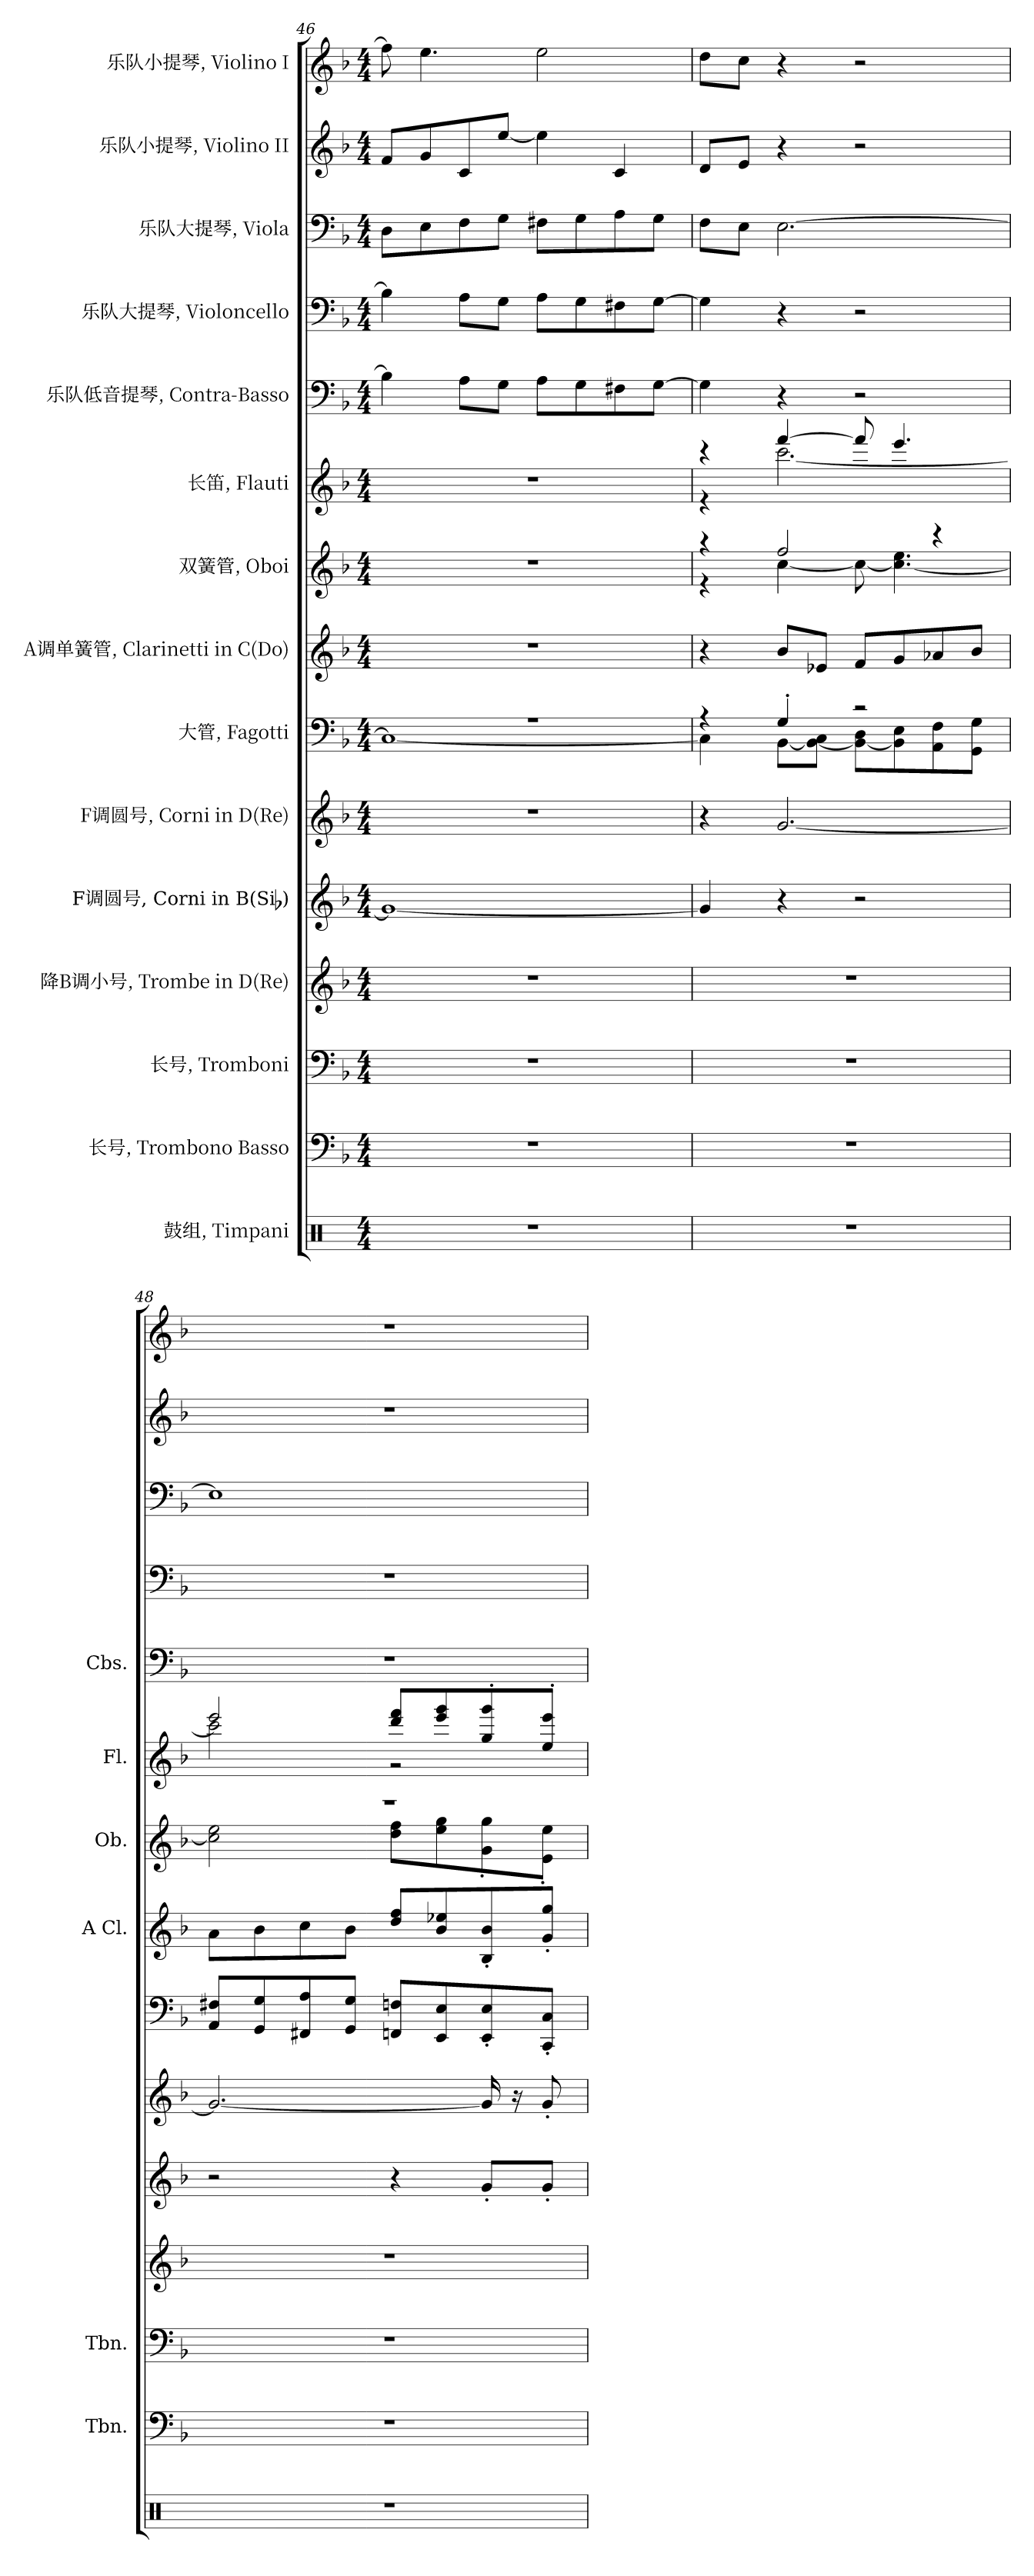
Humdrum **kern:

**kern	**kern	**kern	**kern	**kern	**kern	**kern	**kern	**kern	**kern	**kern	**kern	**kern	**kern	**kern
*part15	*part14	*part13	*part12	*part11	*part10	*part9	*part8	*part7	*part6	*part5	*part4	*part3	*part2	*part1
*staff15	*staff14	*staff13	*staff12	*staff11	*staff10	*staff9	*staff8	*staff7	*staff6	*staff5	*staff4	*staff3	*staff2	*staff1
*I"鼓组, Timpani	*I"长号, Trombono Basso	*I"长号, Tromboni	*I"降B调小号, Trombe in D(Re)	*I"F调圆号, Corni in B(Si-flat)	*I"F调圆号, Corni in D(Re)	*I"大管, Fagotti	*I"A调单簧管, Clarinetti in C(Do)	*I"双簧管, Oboi	*I"长笛, Flauti	*I"乐队低音提琴, Contra-Basso	*I"乐队大提琴, Violoncello	*I"乐队大提琴, Viola	*I"乐队小提琴, Violino II	*I"乐队小提琴, Violino I
*	*I'Tbn.	*I'Tbn.	*	*	*	*	*I'A Cl.	*I'Ob.	*I'Fl.	*I'Cbs.	*	*	*	*
*clefX	*clefF4	*clefF4	*clefG2	*clefG2	*clefG2	*clefF4	*clefG2	*clefG2	*clefG2	*clefF4	*clefF4	*clefF4	*clefG2	*clefG2
*	*	*	*ITrd1c2	*ITrd4c7	*ITrd4c7	*	*ITrd2c3	*	*	*ITrd7c12	*	*	*	*
*k[]	*k[b-]	*k[b-]	*k[b-e-a-]	*k[b-e-]	*k[b-e-]	*k[b-]	*k[f#c#]	*k[b-]	*k[b-]	*k[b-]	*k[b-]	*k[b-]	*k[b-]	*k[b-]
*M4/4	*M4/4	*M4/4	*M4/4	*M4/4	*M4/4	*M4/4	*M4/4	*M4/4	*M4/4	*M4/4	*M4/4	*M4/4	*M4/4	*M4/4
=46	=46	=46	=46	=46	=46	=46	=46	=46	=46	=46	=46	=46	=46	=46
*	*	*	*	*	*	*^	*	*	*	*	*	*	*	*
1r	1r	1r	1r	1c_	1r	1r	1C_	1r	1r	1r	4BB-\]	4B-\]	8D\L	8f/L	8ff\]
.	.	.	.	.	.	.	.	.	.	.	.	.	8E\	8g/	4.ee\
.	.	.	.	.	.	.	.	.	.	.	8AA\L	8A\L	8F\	8c/	.
.	.	.	.	.	.	.	.	.	.	.	8GG\J	8G\J	8G\J	[8ee/J	.
*	*	*	*	*	*	*	*	*	*	*	*	*	*	*	*MM171
.	.	.	.	.	.	.	.	.	.	.	8AA\L	8A\L	8F#X\L	4ee\]	2ee\
.	.	.	.	.	.	.	.	.	.	.	8GG\	8G\	8G\	.	.
.	.	.	.	.	.	.	.	.	.	.	8FF#X\	8F#X\	8A\	4c/	.
.	.	.	.	.	.	.	.	.	.	.	[8GG\J	[8G\J	8G\J	.	.
=47	=47	=47	=47	=47	=47	=47	=47	=47	=47	=47	=47	=47	=47	=47	=47
*	*	*	*	*	*	*	*	*	*^	*^	*	*	*	*	*
1r	1r	1r	1r	4c/]	4r	4r	4C\]	4r	4r	4r	4r	4r	4GG\]	4G\]	8F\L	8d/L	8dd\L
.	.	.	.	.	.	.	.	.	.	.	.	.	.	.	8E\J	8e/J	8cc\J
.	.	.	.	4r	[2.c/	4G'/	[8BB-\L	8g/L	2ff/	[4cc\	[4fff/	[2.ccc\	4r	4r	[2.E\	4r	4r
.	.	.	.	.	.	.	8BB-\_ 8C\J	8cn/J	.	.	.	.	.	.	.	.	.
.	.	.	.	2r	.	2r	8BB-\_ 8D\L	8d/L	.	8cc\_	8fff/]	.	2r	2r	.	2r	2r
.	.	.	.	.	.	.	8BB-\] 8E\	8e/	.	4.cc\_ 4.ee\	4.eee/	.	.	.	.	.	.
.	.	.	.	.	.	.	8AA\ 8F\	8fn/	4r	.	.	.	.	.	.	.	.
.	.	.	.	.	.	.	8GG\ 8G\J	8g/J	.	.	.	.	.	.	.	.	.
*	*	*	*	*	*	*v	*v	*	*	*	*	*	*	*	*	*	*
!!LO:PB:g=z
=48	=48	=48	=48	=48	=48	=48	=48	=48	=48	=48	=48	=48	=48	=48	=48	=48
*	*	*	*	*	*	*	*	*	*	*	*	*	*	*	*	*MM168
1r	1r	1r	1r	2r	2.c/_	8AA/ 8F#X/L	8f#\L	1r	2cc\] 2ee\	2eee/	2ccc\]	1r	1r	1E]	1r	1r
.	.	.	.	.	.	8GG/ 8G/	8g\	.	.	.	.	.	.	.	.	.
.	.	.	.	.	.	8FF#X/ 8A/	8a\	.	.	.	.	.	.	.	.	.
.	.	.	.	.	.	8GG/ 8G/J	8g\J	.	.	.	.	.	.	.	.	.
.	.	.	.	4r	.	8FFn/ 8Fn/L	8b/ 8dd/L	.	8dd\ 8ff\L	8ddd/ 8fff/L	2r	.	.	.	.	.
.	.	.	.	.	.	8EE/ 8E/	8g/ 8ccn/	.	8ee\ 8gg\	8eee/ 8ggg/	.	.	.	.	.	.
.	.	.	.	8c'/L	16c/]	8EE/' 8E/'	8G/' 8g/'	.	8g\' 8gg\'	8gg/' 8ggg/'	.	.	.	.	.	.
.	.	.	.	.	16r	.	.	.	.	.	.	.	.	.	.	.
.	.	.	.	8c'/J	8c'/	8CC/' 8C/'J	8e/' 8ee/'J	.	8e\' 8ee\'J	8ee/' 8eee/'J	.	.	.	.	.	.
*	*	*	*	*	*	*	*	*v	*v	*	*	*	*	*	*	*
*	*	*	*	*	*	*	*	*	*v	*v	*	*	*	*	*
=	=	=	=	=	=	=	=	=	=	=	=	=	=	=
*-	*-	*-	*-	*-	*-	*-	*-	*-	*-	*-	*-	*-	*-	*-
